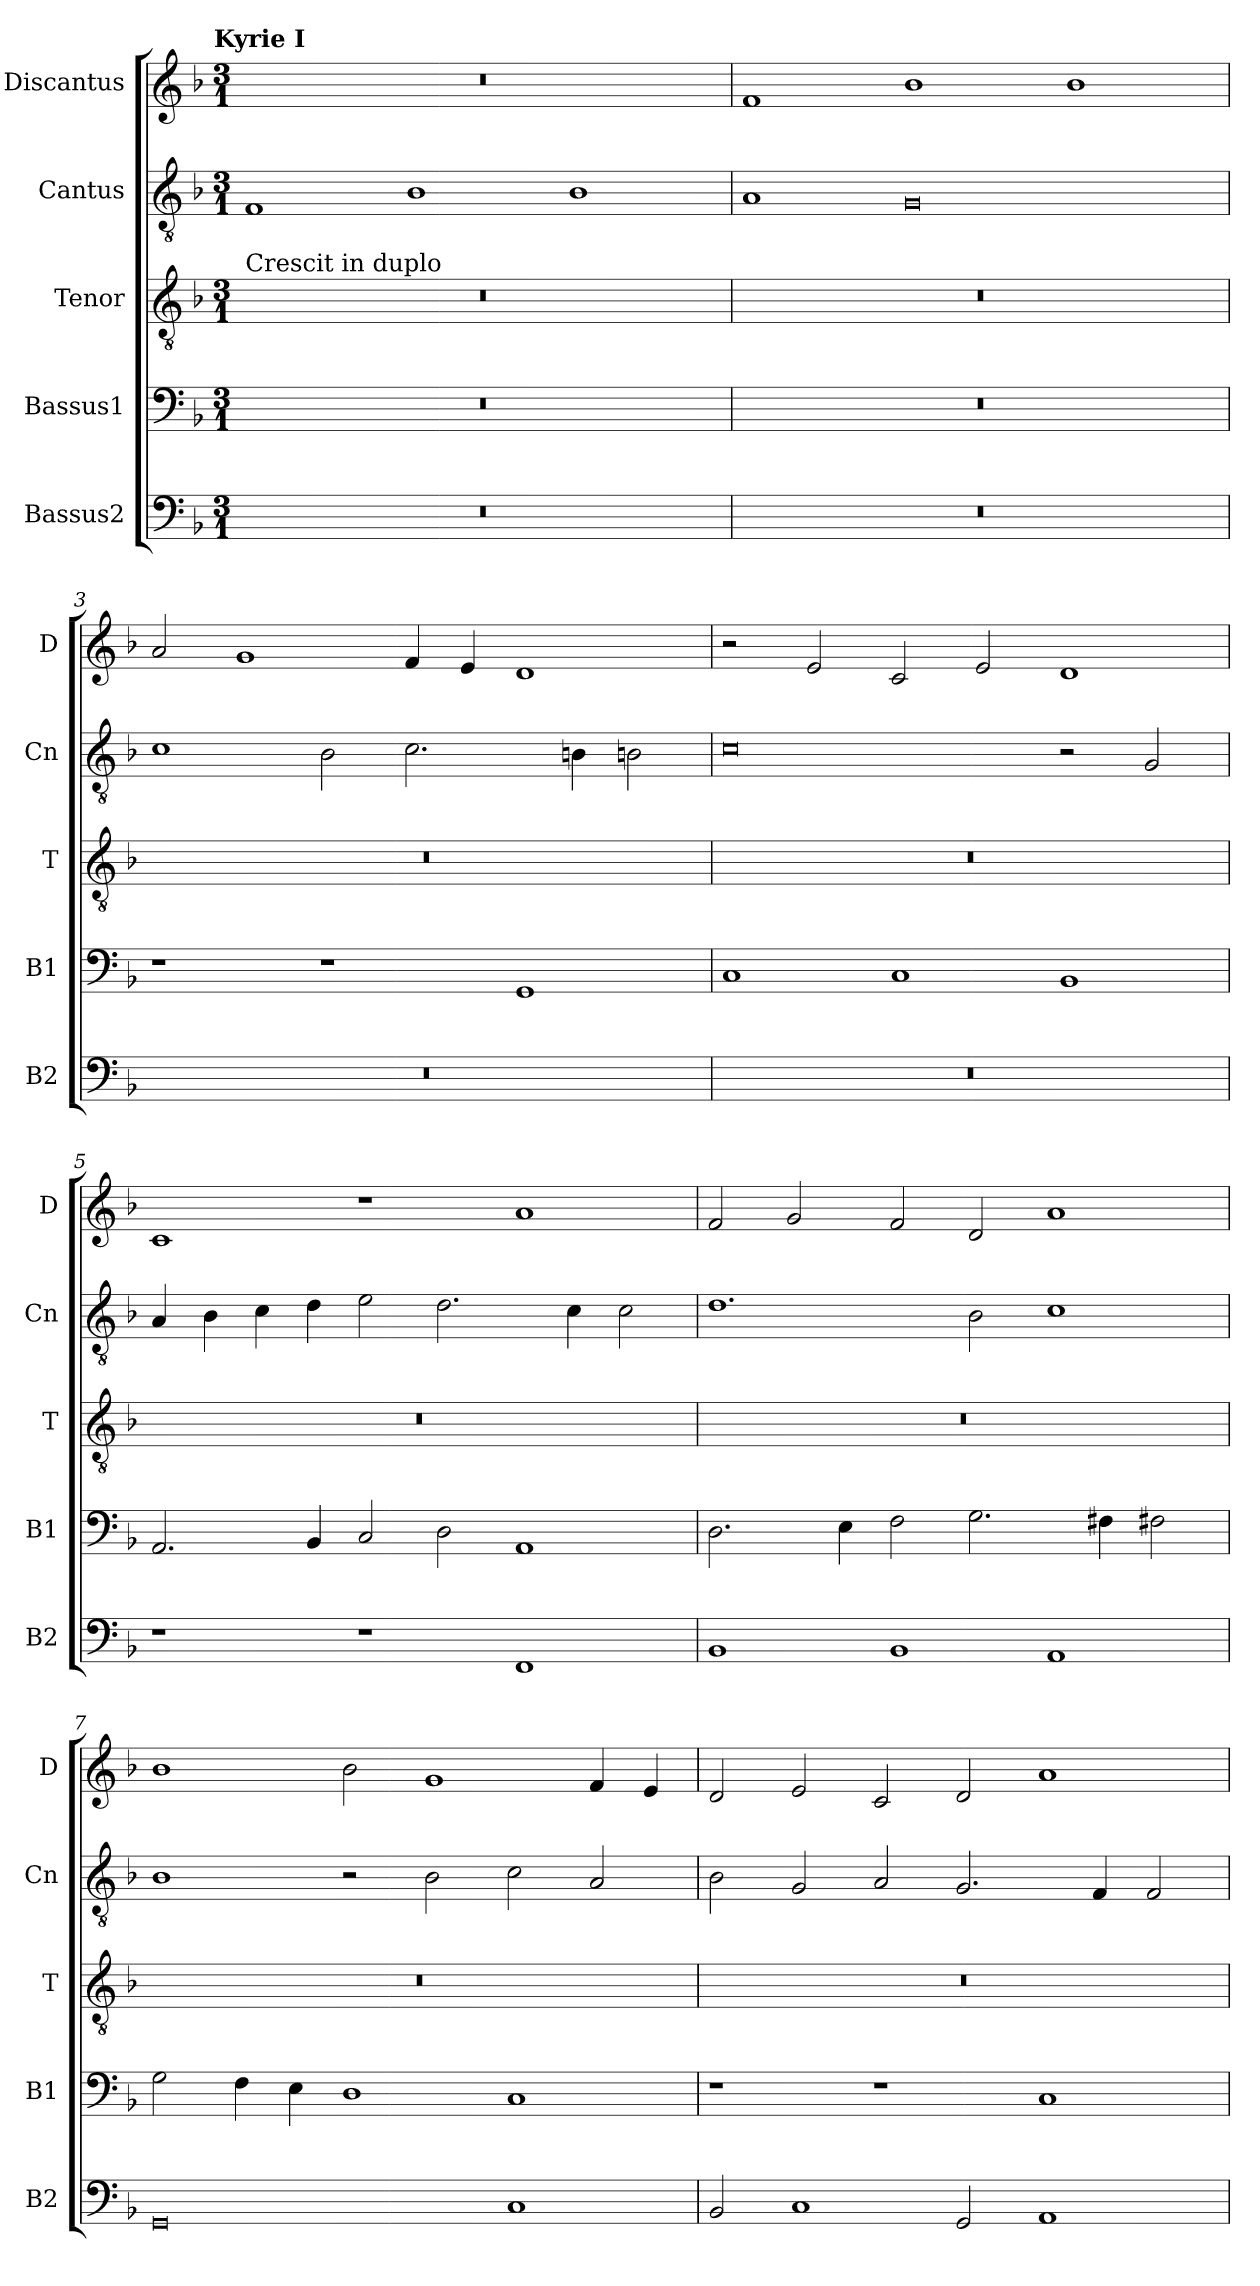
**kern	**kern	**kern	**kern	**kern
*part5	*part4	*part3	*part2	*part1
*staff5	*staff4	*staff3	*staff2	*staff1
*I"Bassus2	*I"Bassus1	*I"Tenor	*I"Cantus	*I"Discantus
*I'B2	*I'B1	*I'T	*I'Cn	*I'D
*clefF4	*clefF4	*clefGv2	*clefGv2	*clefG2
*k[b-]	*k[b-]	*k[b-]	*k[b-]	*k[b-]
!!LO:TX:omd:t=Kyrie I
*M3/1	*M3/1	*M3/1	*M3/1	*M3/1
=1	=1	=1	=1	=1
!	!	!LO:TX:a:t=Crescit in duplo	!	!
!	!	!LO:N:vis=1.	!	!
0.r	0.r	0.r	1F	0.r
.	.	.	1B-	.
.	.	.	1B-	.
=2	=2	=2	=2	=2
!	!	!LO:N:vis=1.	!	!
0.r	0.r	0.r	1A	1f
.	.	.	0G	1b-
.	.	.	.	1b-
=3	=3	=3	=3	=3
!	!	!LO:N:vis=1.	!	!
0.r	1r	0.r	1c	2a/
.	.	.	.	1g
.	1r	.	2B-\	.
.	.	.	2.c\	4f/
.	.	.	.	4e/
.	1GG	.	.	1d
.	.	.	4Bn\	.
.	.	.	2Bn\	.
=4	=4	=4	=4	=4
!	!	!LO:N:vis=1.	!	!
0.r	1C	0.r	0c	2r
.	.	.	.	2e/
.	1C	.	.	2c/
.	.	.	.	2e/
.	1BB-	.	2r	1d
.	.	.	2G/	.
=5	=5	=5	=5	=5
!	!	!LO:N:vis=1.	!	!
1r	2.AA/	0.r	4A/	1c
.	.	.	4B-\	.
.	.	.	4c\	.
.	4BB-/	.	4d\	.
1r	2C/	.	2e\	1r
.	2D\	.	2.d\	.
1FF	1AA	.	.	1a
.	.	.	4c\	.
.	.	.	2c\	.
=6	=6	=6	=6	=6
!	!	!LO:N:vis=1.	!	!
1BB-	2.D\	0.r	1.d	2f/
.	.	.	.	2g/
.	4E\	.	.	.
1BB-	2F\	.	.	2f/
.	2.G\	.	2B-\	2d/
1AA	.	.	1c	1a
.	4F#X\	.	.	.
.	2F#X\	.	.	.
=7	=7	=7	=7	=7
!	!	!LO:N:vis=1.	!	!
0GG	2G\	0.r	1B-	1b-
.	4F\	.	.	.
.	4E\	.	.	.
.	1D	.	2r	2b-\
.	.	.	2B-\	1g
1C	1C	.	2c\	.
.	.	.	2A/	4f/
.	.	.	.	4e/
=8	=8	=8	=8	=8
!	!	!LO:N:vis=1.	!	!
2BB-/	1r	0.r	2B-\	2d/
1C	.	.	2G/	2e/
.	1r	.	2A/	2c/
2GG/	.	.	2.G/	2d/
1AA	1C	.	.	1a
.	.	.	4F/	.
.	.	.	2F/	.
=	=	=	=	=
*-	*-	*-	*-	*-
